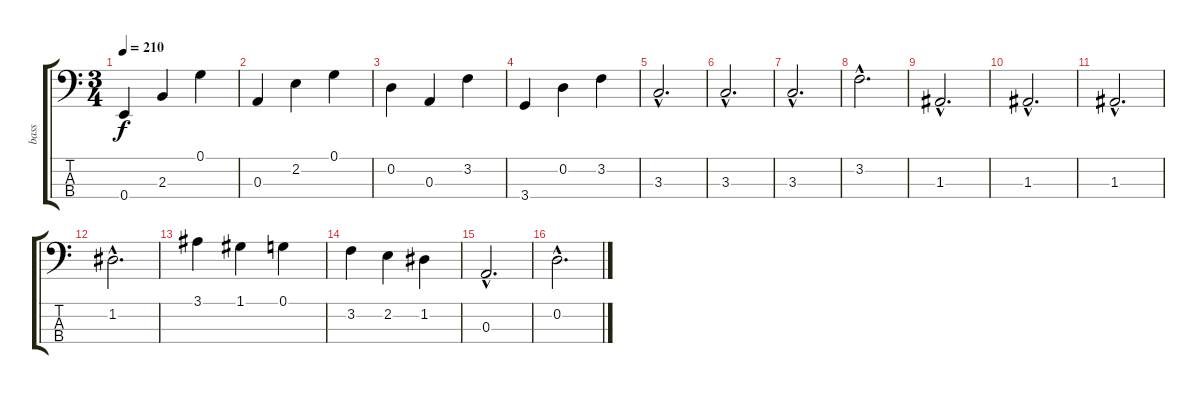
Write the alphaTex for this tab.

\track ("bass" "bass") {instrument acousticbass}
\staff {score tabs}
\tuning (G2 D2 A1 E1) {hide}
\ts (3 4)
\tempo 210
\clef f4
\ks c
0.4.4{dy f} 2.3.4 0.1.4 |
0.3.4 2.2.4 0.1.4 |
0.2.4 0.3.4 3.2.4 |
3.4.4 0.2.4 3.2.4 |
3.3{hac}.2{d} |
3.3{hac}.2{d} |
3.3{hac}.2{d} |
3.2{hac}.2{d} |
1.3{hac}.2{d} |
1.3{hac}.2{d} |
1.3{hac}.2{d} |
1.2{hac}.2{d} |
3.1.4 1.1.4 0.1.4 |
3.2.4 2.2.4 1.2.4 |
0.3{hac}.2{d} |
0.2{hac}.2{d}
